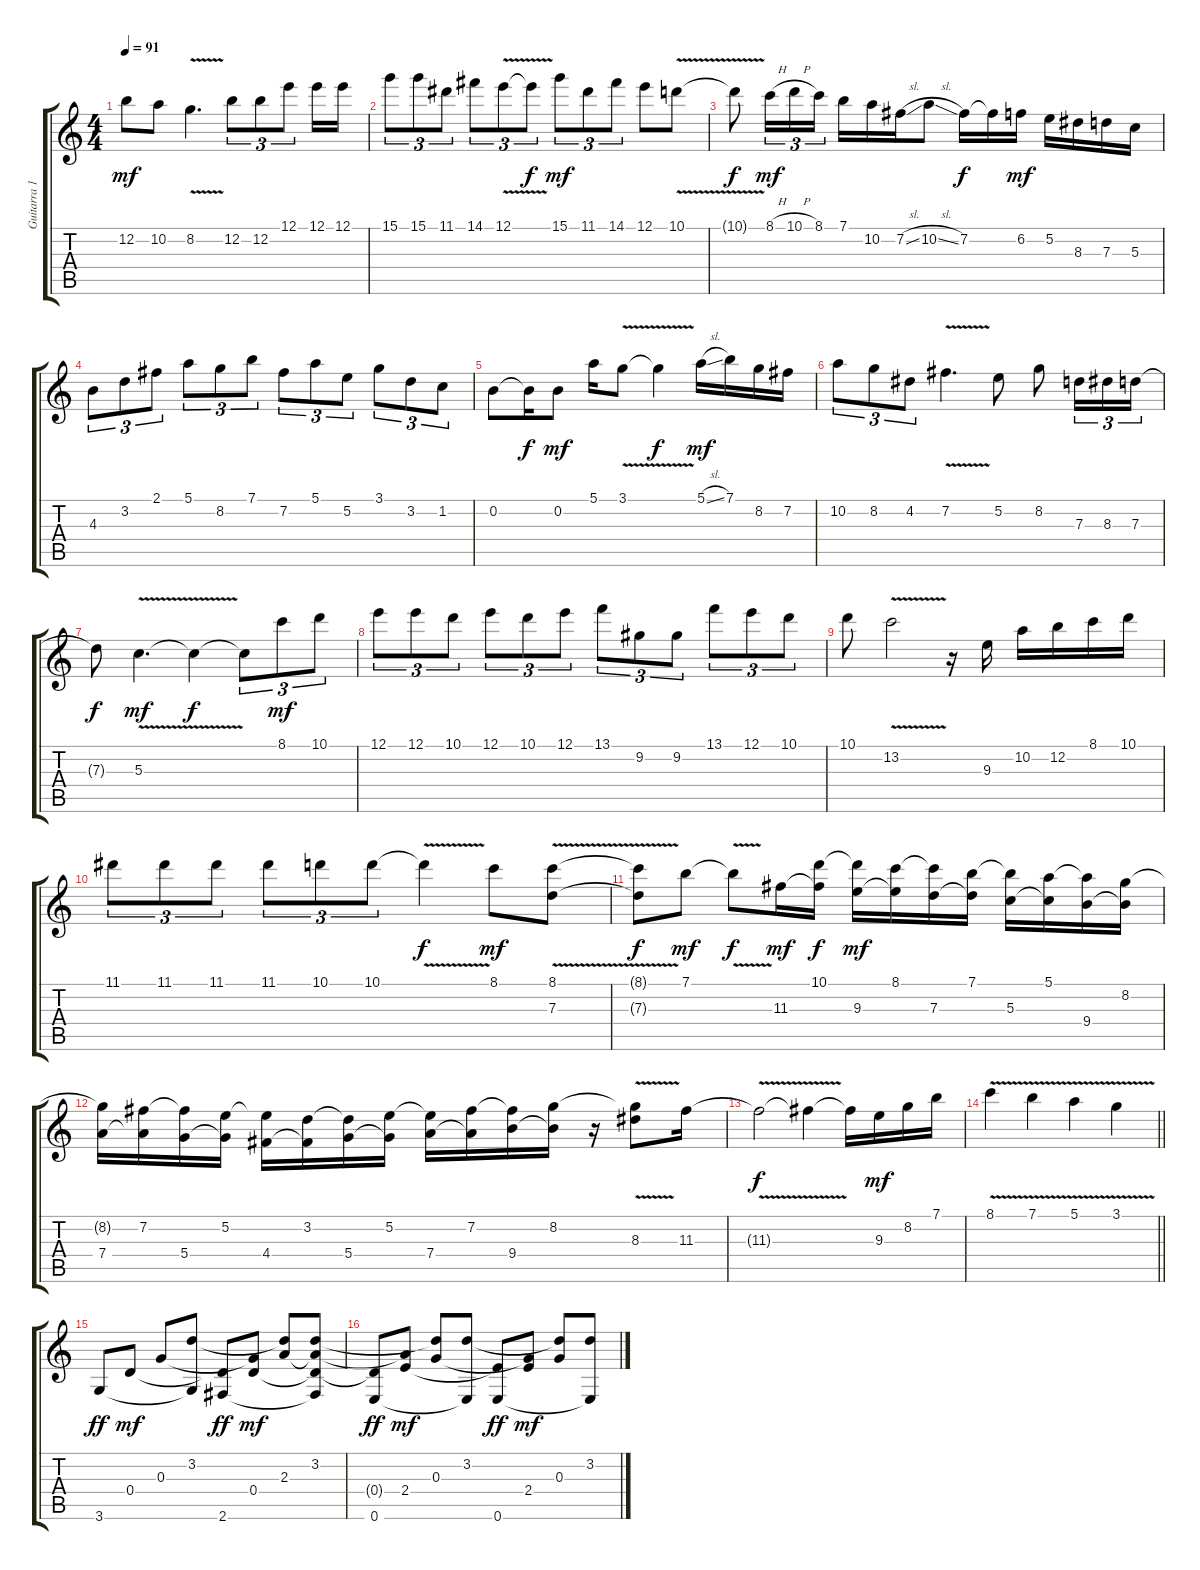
\track ("Guitarra 1" "Guitarra 1") {instrument acousticguitarnylon}
\staff {score tabs}
\tuning (E4 B3 G3 D3 A2 E2) {hide}
\ts (4 4)
\tempo 91
\clef g2
\ks c
12.2.8{dy mf} 10.2.8 8.2{v}.4{d} 12.2.8{tu (3 2)} 12.2.8{tu (3 2)} 12.1.8{tu (3 2)} 12.1.16 12.1.16 |
15.1.8{tu (3 2)} 15.1.8{tu (3 2)} 11.1.8{tu (3 2)} 14.1.8{tu (3 2)} 12.1{v}.8{tu (3 2)} 12.1{t}.8{tu (3 2) dy f} 15.1.8{tu (3 2) dy mf} 11.1.8{tu (3 2)} 14.1.8{tu (3 2)} 12.1.8 10.1{v}.8 |
10.1{t}.8{dy f} 8.1{h}.16{tu (3 2) dy mf} 10.1{h}.16{tu (3 2)} 8.1.16{tu (3 2)} 7.1.16 10.2.16 7.2{sl}.16 10.2{sl}.8 7.2.16{dy f} 7.2{t}.16 6.2.16{dy mf} 5.2.16 8.3.16 7.3.16 5.3.16 |
4.3.8{tu (3 2)} 3.2.8{tu (3 2)} 2.1.8{tu (3 2)} 5.1.8{tu (3 2)} 8.2.8{tu (3 2)} 7.1.8{tu (3 2)} 7.2.8{tu (3 2)} 5.1.8{tu (3 2)} 5.2.8{tu (3 2)} 3.1.8{tu (3 2)} 3.2.8{tu (3 2)} 1.2.8{tu (3 2)} |
0.2.8 0.2{t}.16{dy f} 0.2.8{dy mf} 5.1.16 3.1{v}.8 3.1{t}.4{dy f} 5.1{sl}.16{dy mf} 7.1.16 8.2.16 7.2.16 |
10.2.8{tu (3 2)} 8.2.8{tu (3 2)} 4.2.8{tu (3 2)} 7.2{v}.4{d} 5.2.8 8.2.8 7.3.16{tu (3 2)} 8.3.16{tu (3 2)} 7.3.16{tu (3 2)} |
7.3{t}.8{dy f} 5.3{v}.4{d dy mf} 5.3{t}.4{dy f} 5.3{t}.8{tu (3 2)} 8.1.8{tu (3 2) dy mf} 10.1.8{tu (3 2)} |
12.1.8{tu (3 2)} 12.1.8{tu (3 2)} 10.1.8{tu (3 2)} 12.1.8{tu (3 2)} 10.1.8{tu (3 2)} 12.1.8{tu (3 2)} 13.1.8{tu (3 2)} 9.2.8{tu (3 2)} 9.2.8{tu (3 2)} 13.1.8{tu (3 2)} 12.1.8{tu (3 2)} 10.1.8{tu (3 2)} |
10.1.8 13.2{v}.2 r.16 9.3.16 10.2.16 12.2.16 8.1.16 10.1.16 |
11.1.8{tu (3 2)} 11.1.8{tu (3 2)} 11.1.8{tu (3 2)} 11.1.8{tu (3 2)} 10.1.8{tu (3 2)} 10.1.8{tu (3 2)} 10.1{v t}.4{dy f} 8.1.8{dy mf} (8.1{v} 7.3).8 |
(8.1{t} 7.3{t}).8{dy f} 7.1.8{dy mf} 7.1{v t}.8{dy f} 11.3.16{dy mf} (10.1 11.3{t}).16{dy f} (10.1{t} 9.3).16{dy mf} (8.1 9.3{t}).16 (8.1{t} 7.3).16 (7.1 7.3{t}).16 (7.1{t} 5.3).16 (5.1 5.3{t}).16 (5.1{t} 9.4).16 (8.2 9.4{t}).16 |
(8.2{t} 7.4).16 (7.2 7.4{t}).16 (7.2{t} 5.4).16 (5.2 5.4{t}).16 (5.2{t} 4.4).16 (3.2 4.4{t}).16 (3.2{t} 5.4).16 (5.2 5.4{t}).16 (5.2{t} 7.4).16 (7.2 7.4{t}).16 (7.2{t} 9.4).16 (8.2 9.4{t}).16 r.16 (8.2{t} 8.3{v}).8 11.3.16 |
11.3{v t}.2{dy f} 11.3{t}.4 11.3{t}.16 9.3.16{dy mf} 8.2.16 7.1.16 |
\barLineRight lightlight
8.1{v}.4 7.1{v}.4 5.1{v}.4 3.1{v}.4 |
3.6.8{dy ff} 0.4.8{dy mf} 0.3.8 (3.2 3.6{t}).8 (0.4{t} 2.6).8{dy ff} (0.3{t} 0.4).8{dy mf} (3.2{t} 2.3).8 (3.2 2.3{t} 0.4{t} 2.6{t}).8 |
(0.4{t} 0.6).8{dy ff} (2.3{t} 2.4).8{dy mf} (3.2{t} 0.3).8 (3.2 0.6{t}).8 (2.4{t} 0.6).8{dy ff} (0.3{t} 2.4).8{dy mf} (3.2{t} 0.3).8 (3.2 0.6{t}).8
